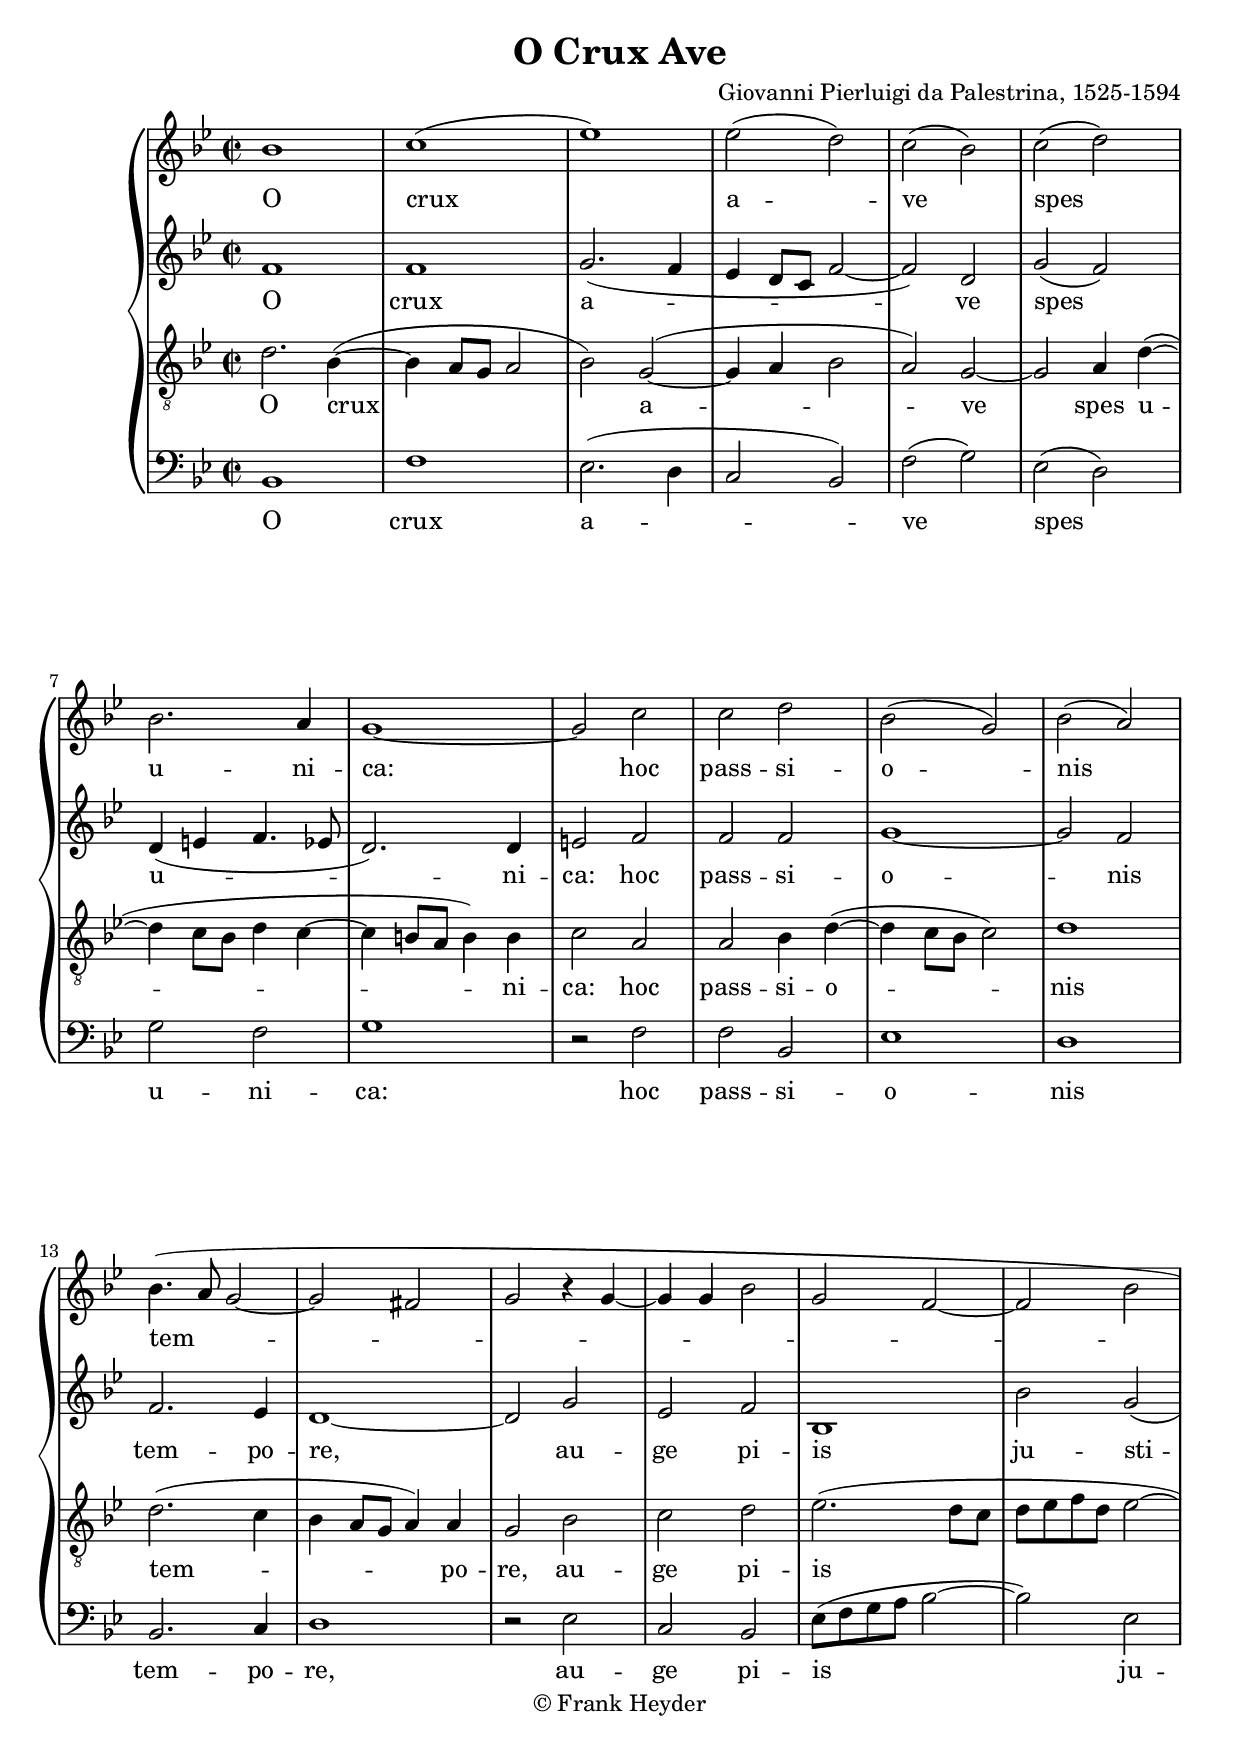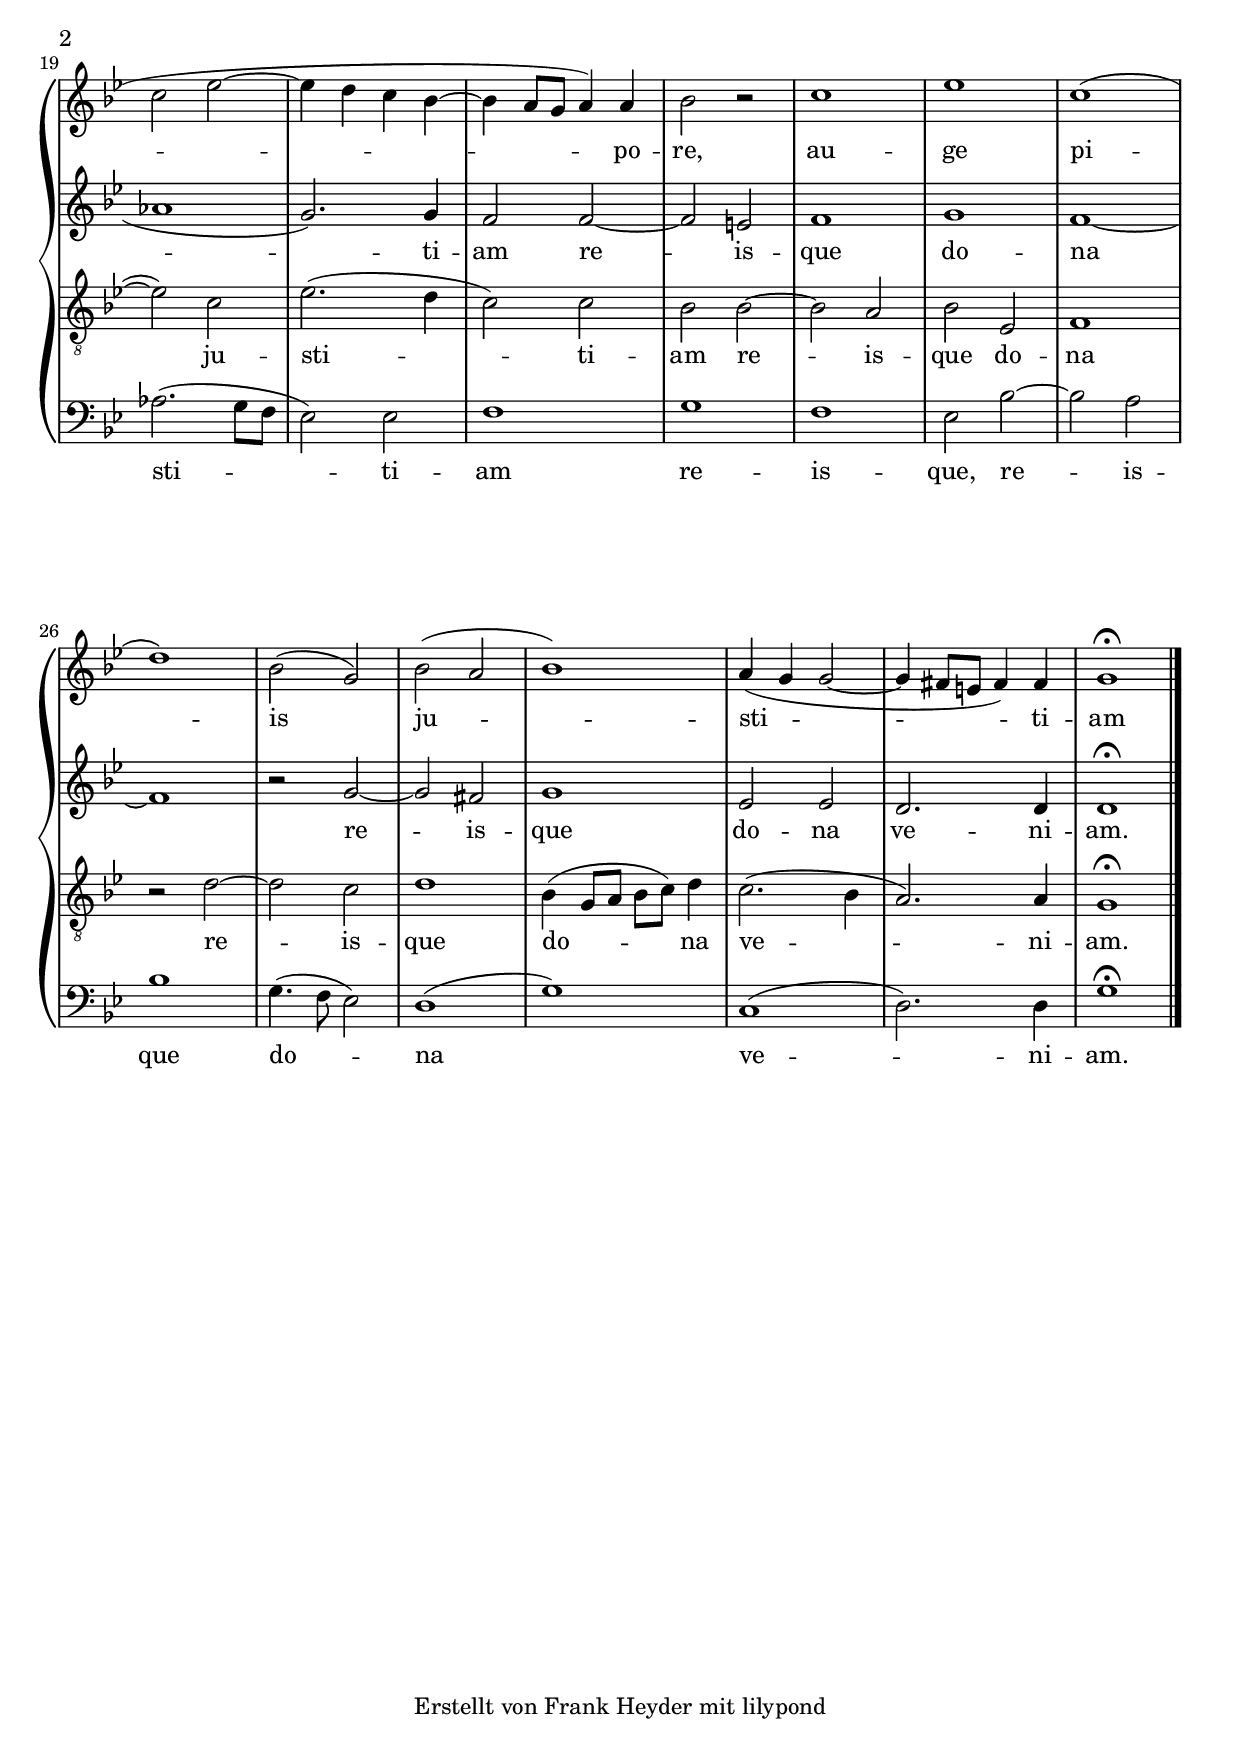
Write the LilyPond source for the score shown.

\version "2.6.4"

\include "deutsch.ly"

\header{
	filename =       "O_Crux_Ave.ly"
	title =          "O Crux Ave"
	composer =       "Giovanni Pierluigi da Palestrina, 1525-1594"
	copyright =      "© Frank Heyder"
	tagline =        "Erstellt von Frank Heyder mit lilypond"
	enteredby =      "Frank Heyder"
}

mSopran= {
	\set Staff.instrument = "Sopran"
	\set Staff.instr = "S"
	\set Staff.midiInstrument = "violin"
	
	\key b \major
	\time 2/2
	\clef "treble"
	\relative c'' {
		b1 |
		c( |
		es) |
		es2( d) |
		c( b) |
		c( d) |
		b2. a4 |
		g1~ |
		g2 c |
		c d |
		b( g) |
		b( a) |
		b4.( a8 g2~ |
		g fis |
		g r4 g~ |
		g g b2 |
		g f~ |
		f b( |
		c es~ |
		es4 d c b~ |
		b a8 g a4) a |
		b2 r |
		c1 |
		es |
		c( |
		d) |
		b2( g) |
		b( a |
		b1) |
		a4( g g2~ |
		g4 fis8 e fis4) fis |
		g1^\fermata
		\bar "|."
	}
}

mAlt= {
	\set Staff.instrument = "Alt"
	\set Staff.instr = "A"
	\set Staff.midiInstrument = "viola"

	\key b \major
	\time 2/2
	\clef "treble"
	\relative c' {
		f1 |
		f |
		g2.( f4 |
		es d8 c f2~ |
		f) d |
		g( f) |
		d4( e f4. es8 |
		d2.) d4 |
		e2 f |
		f f |
		g1~ |
		g2 f |
		f2. es4 |
		d1~ |
		d2 g |
		es f |
		b,1 |
		b'2 g( |
		as1 |
		g2.) g4 |
		f2 f~ |
		f e |
		f1 |
		g |
		f~ |
		f |
		r2 g2~ |
		g fis |
		g1 |
		es2 es |
		d2. d4 |
		d1^\fermata
		\bar "|."
	}
}

mTenor= {
	\set Staff.instrument = "Tenor"
	\set Staff.instr = "T"
	\set Staff.midiInstrument = "cello"

	\key b \major
	\time 2/2
	\clef "treble_8"
	\relative c' {
		d2. b4~( |
		b a8 g a2 |
		b) g2~( |
		g4 a b2 |
		a) g2~ |
		g a4 d4~( |
		d c8 b d4 c~ |
		c h8 a h4) h |
		c2 a |
		a b4 d~( |
		d c8 b c2) |
		d1 |
		d2.( c4 |
		b a8 g a4) a |
		g2 b |
		c d |
		es2.( d8 c |
		d es f d es2~ |
		es) c |
		es2.( d4 |
		c2) c |
		b b~ |
		b a |
		b es, |
		f1 |
		r2 d'~ |
		d c |
		d1 |
		b4( g8 a b c) d4 |
		c2.( b4 |
		a2.) a4 |
		g1^\fermata
		\bar "|."
	}
}

mBass= {
	\set Staff.instrument = "Bass"
	\set Staff.instr = "B"
	\set Staff.midiInstrument = "contrabass"

	\key b \major
	\time 2/2
	\clef "bass"
	\relative c {
		b1 |
		f' |
		es2.( d4 |
		c2 b) |
		f'( g) |
		es( d) |
		g f |
		g1 |
		r2 f |
		f b, |
		es1 |
		d |
		b2. c4 |
		d1 |
		r2 es |
		c b |
		es8( f g a b2~ |
		b) es, |
		as2.( g8 f |
		es2) es |
		f1 |
		g |
		f |
		es2 b'~ |
		b a |
		b1 |
		g4.( f8 es2) |
		d1( |
		g) |
		c,( |
		d2.) d4 |
		g1^\fermata
		\bar "|."
	}
}

lSopran = \lyricmode {
	O crux a -- ve spes u -- ni -- ca:
	hoc pass -- si -- o -- nis tem -- po -- re,
	au -- ge pi -- is ju -- sti -- ti -- am
	re -- is -- que do -- na ve -- ni -- am.
}

lAlt = \lyricmode {
	O crux a -- ve spes u -- ni -- ca:
	hoc pass -- si -- o -- nis tem -- po -- re,
	au -- ge pi -- is ju -- sti -- ti -- am
	re -- is -- que do -- na re -- is -- que do -- na ve -- ni -- am.
}

lTenor = \lyricmode {
	O crux a -- ve spes u -- ni -- ca:
	hoc pass -- si -- o -- nis tem -- po -- re,
	au -- ge pi -- is ju -- sti -- ti -- am
	re -- is -- que do -- na re -- is -- que do -- na ve -- ni -- am.
}

lBass = \lyricmode {
	O crux a -- ve spes u -- ni -- ca:
	hoc pass -- si -- o -- nis tem -- po -- re,
	au -- ge pi -- is ju -- sti -- ti -- am
	re -- is -- que, re -- is -- que do -- na ve -- ni -- am.
}

\score{
	\context GrandStaff = Chor
%%	\context StaffGroup = Chor
%%	\context ChoirStaff = Chor
	<<
		\context Voice = mSopran << \mSopran >>
		\context Lyrics = lSopran \lyricsto mSopran { \lSopran }
		\context Voice = mAlt << \mAlt >>
		\context Lyrics = lAlt \lyricsto mAlt { \lAlt }
		\context Voice = mTenor << \mTenor>>
		\context Lyrics = lTenor \lyricsto mTenor { \lTenor }
		\context Voice = mBass << \mBass >>
		\context Lyrics = lBass \lyricsto mBass { \lBass }
	>>
	\midi{ \tempo 2=80 }
	\layout {
		\context {
			\Score
                        \override BarNumber #'extra-offset = #'(0.0 . 0.0)
		}
	}
}